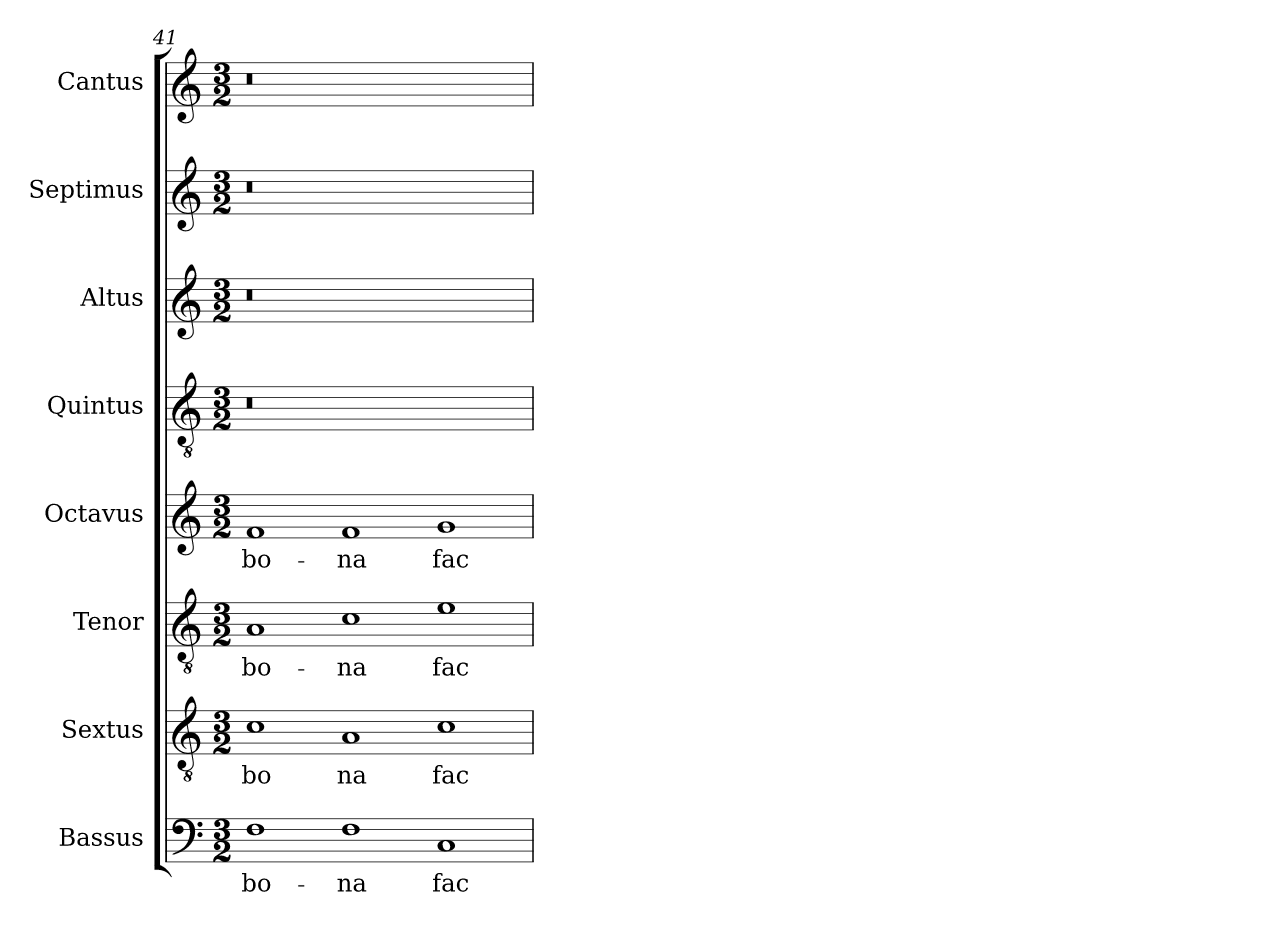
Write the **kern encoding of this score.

**kern	**text	**kern	**text	**kern	**text	**kern	**text	**kern	**kern	**kern	**kern
*part8	*part8	*part7	*part7	*part6	*part6	*part5	*part5	*part4	*part3	*part2	*part1
*staff8	*staff8	*staff7	*staff7	*staff6	*staff6	*staff5	*staff5	*staff4	*staff3	*staff2	*staff1
*I"Bassus	*	*I"Sextus	*	*I"Tenor	*	*I"Octavus	*	*I"Quintus	*I"Altus	*I"Septimus	*I"Cantus
*clefF4	*	*clefGv2	*	*clefGv2	*	*clefG2	*	*clefGv2	*clefG2	*clefG2	*clefG2
*	*	*	*	*	*	*	*	*	*	*k[]	*
*	*	*	*	*	*	*	*	*	*	*C:	*
*M3/2	*	*M3/2	*	*M3/2	*	*M3/2	*	*M3/2	*M3/2	*M3/2	*M3/2
=41	=41	=41	=41	=41	=41	=41	=41	=41	=41	=41	=41
!	!LO:LY:b:cj	!	!LO:LY:b:cj	!	!LO:LY:b:cj	!	!LO:LY:b:cj	!	!	!	!
1F	bo-	1c	bo	1A	bo-	1f	bo-	0.r	0.r	0.r	0.r
!	!LO:LY:b:cj	!	!LO:LY:b:cj	!	!LO:LY:b:cj	!	!LO:LY:b:cj	!	!	!	!
1F	-na	1A	na	1c	-na	1f	-na	.	.	.	.
!	!LO:LY:b:cj	!	!LO:LY:b:cj	!	!LO:LY:b:cj	!	!LO:LY:b:cj	!	!	!	!
1C	fac	1c	fac	1e	fac	1g	fac	.	.	.	.
=	=	=	=	=	=	=	=	=	=	=	=
*-	*-	*-	*-	*-	*-	*-	*-	*-	*-	*-	*-
